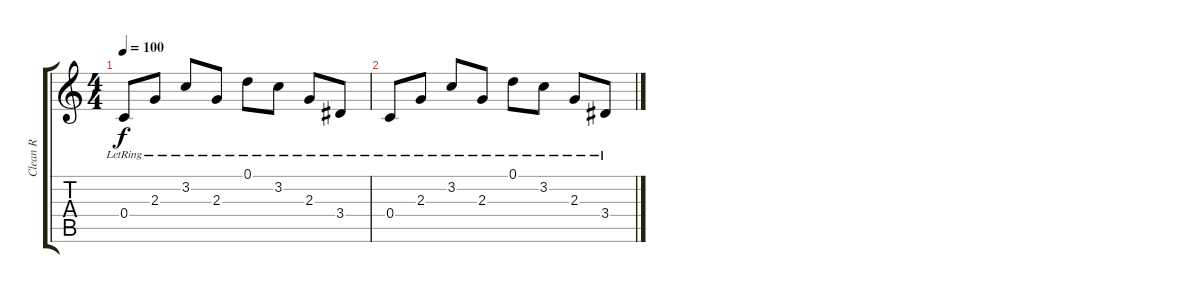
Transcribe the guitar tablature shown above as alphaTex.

\track ("Clean R" "Clean R") {instrument electricguitarclean}
\staff {score tabs}
\tuning (D4 A3 F3 C3 G2 C2) {hide}
\ts (4 4)
\tempo 100
\clef g2
\ks c
0.4{lr}.8{dy f} 2.3{lr}.8 3.2{lr}.8 2.3{lr}.8 0.1{lr}.8 3.2{lr}.8 2.3{lr}.8 3.4{lr}.8 |
0.4{lr}.8 2.3{lr}.8 3.2{lr}.8 2.3{lr}.8 0.1{lr}.8 3.2{lr}.8 2.3{lr}.8 3.4{lr}.8
